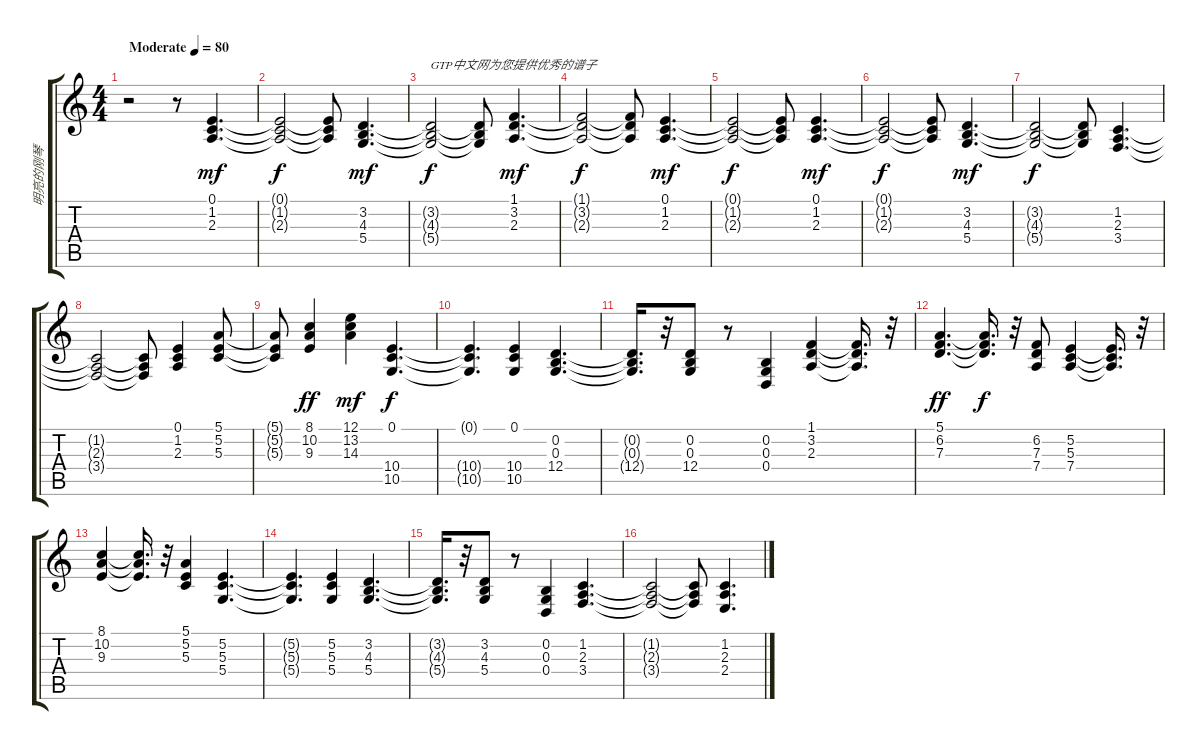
\track ("明亮的刚琴 " "明亮的刚琴 ") {instrument brightacousticpiano}
\staff {score tabs}
\tuning (E4 B3 G3 D3 A2 E2) {hide}
\ts (4 4)
\tempo (80 "Moderate")
\clef g2
\ks c
r.2{dy mf instrument brightacousticpiano} r.8 (0.1 1.2 2.3).4{d} |
(0.1{t} 1.2{t} 2.3{t}).2{dy f} (0.1{t} 1.2{t} 2.3{t}).8 (3.2 4.3 5.4).4{d dy mf} |
(3.2{t} 4.3{t} 5.4{t}).2{txt "GTP中文网为您提供优秀的谱子" dy f} (3.2{t} 4.3{t} 5.4{t}).8 (1.1 3.2 2.3).4{d dy mf} |
(1.1{t} 3.2{t} 2.3{t}).2{dy f} (1.1{t} 3.2{t} 2.3{t}).8 (0.1 1.2 2.3).4{d dy mf} |
(0.1{t} 1.2{t} 2.3{t}).2{dy f} (0.1{t} 1.2{t} 2.3{t}).8 (0.1 1.2 2.3).4{d dy mf} |
(0.1{t} 1.2{t} 2.3{t}).2{dy f} (0.1{t} 1.2{t} 2.3{t}).8 (3.2 4.3 5.4).4{d dy mf} |
(3.2{t} 4.3{t} 5.4{t}).2{dy f} (3.2{t} 4.3{t} 5.4{t}).8 (1.2 2.3 3.4).4{d} |
(1.2{t} 2.3{t} 3.4{t}).2 (1.2{t} 2.3{t} 3.4{t}).8 (0.1 1.2 2.3).4 (5.1 5.2 5.3).8 |
(5.1{t} 5.2{t} 5.3{t}).8 (8.1 10.2 9.3).4{dy ff} (12.1 13.2 14.3).4{dy mf} (0.1 10.4 10.5).4{d dy f} |
(0.1{t} 10.4{t} 10.5{t}).4{d} (0.1 10.4 10.5).4 (0.2 0.3 12.4).4{d} |
(0.2{t} 0.3{t} 12.4{t}).16{d} r.32 (0.2 0.3 12.4).8 r.8 (0.2 0.3 0.4).4 (1.1 3.2 2.3).4 (1.1{t} 3.2{t} 2.3{t}).16{d} r.32 |
(5.1 6.2 7.3).4{d dy ff} (5.1{t} 6.2{t} 7.3{t}).16{d dy f} r.32 (6.2 7.3 7.4).8 (5.2 5.3 7.4).4 (5.2{t} 5.3{t} 7.4{t}).16{d} r.32 |
(8.1 10.2 9.3).4 (8.1{t} 10.2{t} 9.3{t}).16{d} r.32 (5.1 5.2 5.3).4 (5.2 5.3 5.4).4{d} |
(5.2{t} 5.3{t} 5.4{t}).4{d} (5.2 5.3 5.4).4 (3.2 4.3 5.4).4{d} |
(3.2{t} 4.3{t} 5.4{t}).16{d} r.32 (3.2 4.3 5.4).8 r.8 (0.2 0.3 0.4).4 (1.2 2.3 3.4).4{d} |
(1.2{t} 2.3{t} 3.4{t}).2 (1.2{t} 2.3{t} 3.4{t}).8 (1.2 2.3 2.4).4{d}
